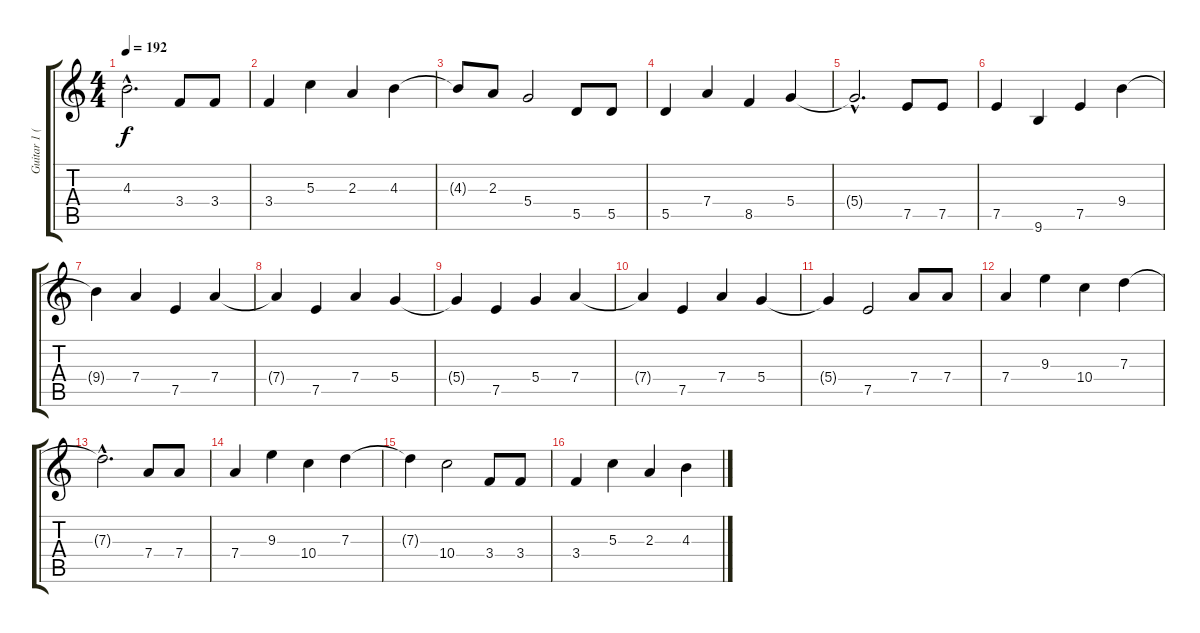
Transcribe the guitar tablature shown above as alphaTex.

\track ("Guitar 1 (Double)" "Guitar 1 (") {instrument distortionguitar}
\staff {score tabs}
\tuning (E4 B3 G3 D3 A2 D2) {hide}
\ts (4 4)
\tempo 192
\clef g2
\ks c
4.3{hac t}.2{d dy f} 3.4.8 3.4.8 |
3.4.4 5.3.4 2.3.4 4.3.4 |
4.3{t}.8 2.3.8 5.4.2 5.5.8 5.5.8 |
5.5.4 7.4.4 8.5.4 5.4.4 |
5.4{hac t}.2{d} 7.5.8 7.5.8 |
7.5.4 9.6.4 7.5.4 9.4.4 |
9.4{t}.4 7.4.4 7.5.4 7.4.4 |
7.4{t}.4 7.5.4 7.4.4 5.4.4 |
5.4{t}.4 7.5.4 5.4.4 7.4.4 |
7.4{t}.4 7.5.4 7.4.4 5.4.4 |
5.4{t}.4 7.5.2 7.4.8 7.4.8 |
7.4.4 9.3.4 10.4.4 7.3.4 |
7.3{hac t}.2{d} 7.4.8 7.4.8 |
7.4.4 9.3.4 10.4.4 7.3.4 |
7.3{t}.4 10.4.2 3.4.8 3.4.8 |
3.4.4 5.3.4 2.3.4 4.3.4
